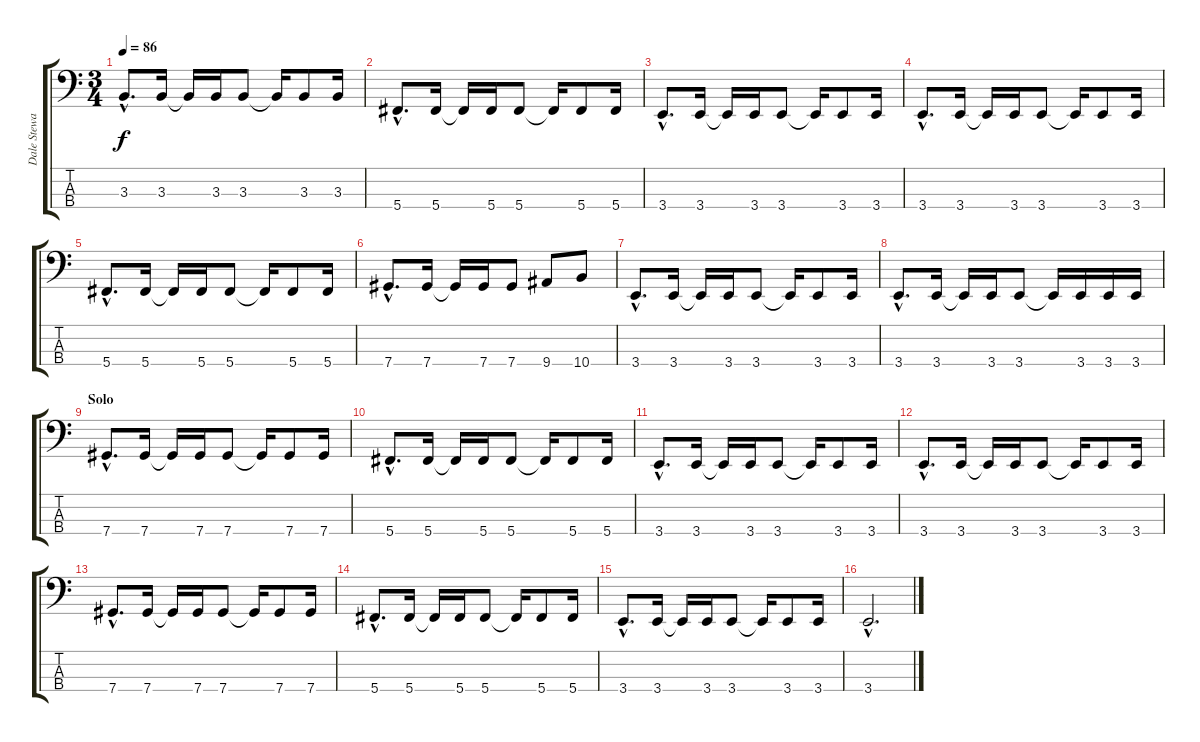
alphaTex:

\track ("Dale Stewart" "Dale Stewa") {instrument electricbassfinger}
\staff {score tabs}
\tuning (Gb2 Db2 Ab1 Db1) {hide}
\ts (3 4)
\tempo 86
\clef f4
\ks c
3.3{hac}.8{d dy f} 3.3.16 3.3{t}.16 3.3.16 3.3.8 3.3{t}.16 3.3.8 3.3.16 |
5.4{hac}.8{d} 5.4.16 5.4{t}.16 5.4.16 5.4.8 5.4{t}.16 5.4.8 5.4.16 |
3.4{hac}.8{d} 3.4.16 3.4{t}.16 3.4.16 3.4.8 3.4{t}.16 3.4.8 3.4.16 |
3.4{hac}.8{d} 3.4.16 3.4{t}.16 3.4.16 3.4.8 3.4{t}.16 3.4.8 3.4.16 |
5.4{hac}.8{d} 5.4.16 5.4{t}.16 5.4.16 5.4.8 5.4{t}.16 5.4.8 5.4.16 |
7.4{hac}.8{d} 7.4.16 7.4{t}.16 7.4.16 7.4.8 9.4.8 10.4.8 |
3.4{hac}.8{d} 3.4.16 3.4{t}.16 3.4.16 3.4.8 3.4{t}.16 3.4.8 3.4.16 |
3.4{hac}.8{d} 3.4.16 3.4{t}.16 3.4.16 3.4.8 3.4{t}.16 3.4.16 3.4.16 3.4.16 |
\section ("" "Solo")
7.4{hac}.8{d} 7.4.16 7.4{t}.16 7.4.16 7.4.8 7.4{t}.16 7.4.8 7.4.16 |
5.4{hac}.8{d} 5.4.16 5.4{t}.16 5.4.16 5.4.8 5.4{t}.16 5.4.8 5.4.16 |
3.4{hac}.8{d} 3.4.16 3.4{t}.16 3.4.16 3.4.8 3.4{t}.16 3.4.8 3.4.16 |
3.4{hac}.8{d} 3.4.16 3.4{t}.16 3.4.16 3.4.8 3.4{t}.16 3.4.8 3.4.16 |
7.4{hac}.8{d} 7.4.16 7.4{t}.16 7.4.16 7.4.8 7.4{t}.16 7.4.8 7.4.16 |
5.4{hac}.8{d} 5.4.16 5.4{t}.16 5.4.16 5.4.8 5.4{t}.16 5.4.8 5.4.16 |
3.4{hac}.8{d} 3.4.16 3.4{t}.16 3.4.16 3.4.8 3.4{t}.16 3.4.8 3.4.16 |
3.4{hac}.2{d}
